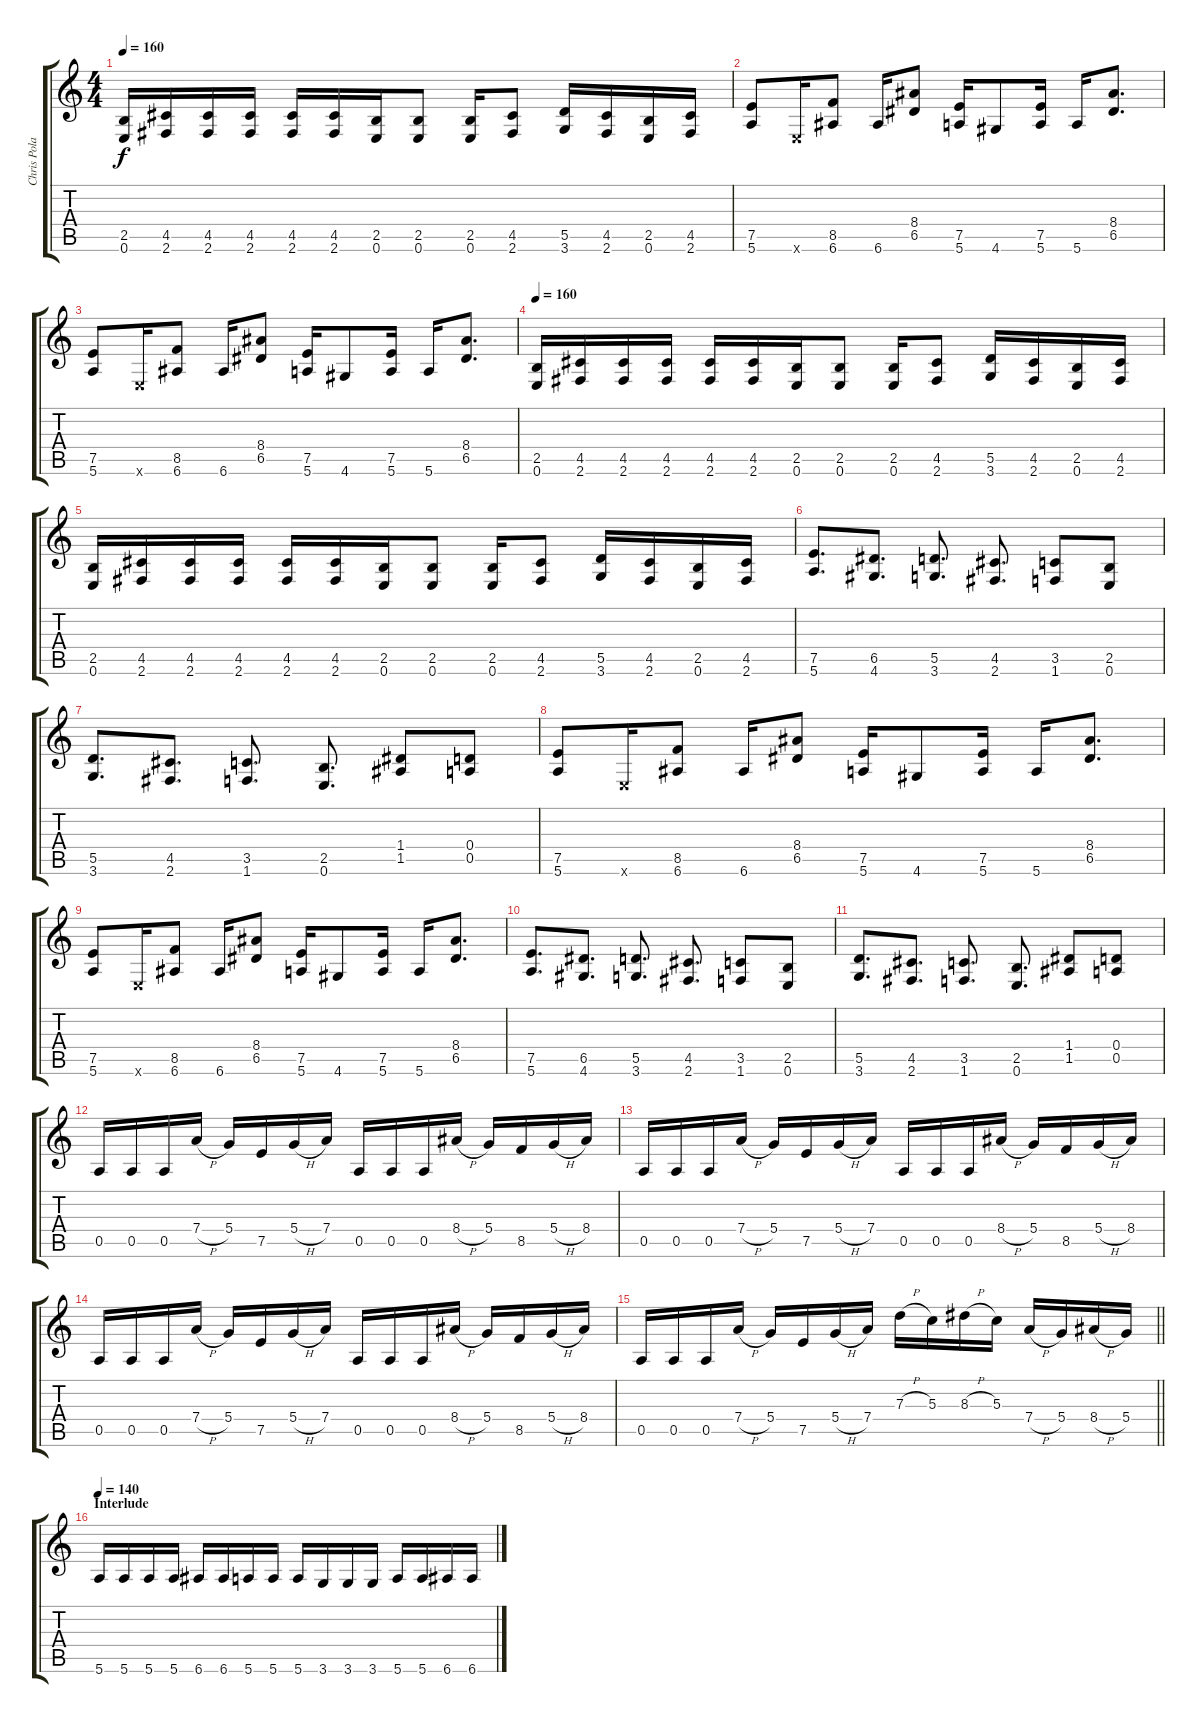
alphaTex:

\track ("Chris Poland" "Chris Pola") {instrument distortionguitar}
\staff {score tabs}
\tuning (E4 B3 G3 D3 A2 E2) {hide}
\ts (4 4)
\tempo 160
\clef g2
\ks c
(2.5 0.6).16{dy f} (4.5 2.6).16 (4.5 2.6).16 (4.5 2.6).16 (4.5 2.6).16 (4.5 2.6).16 (2.5 0.6).16 (2.5 0.6).8 (2.5 0.6).16 (4.5 2.6).8 (5.5 3.6).16 (4.5 2.6).16 (2.5 0.6).16 (4.5 2.6).16 |
(7.5 5.6).8 0.6{x}.16 (8.5 6.6).8 6.6.16 (8.4 6.5).8 (7.5 5.6).16 4.6.8 (7.5 5.6).16 5.6.16 (8.4 6.5).8{d} |
(7.5 5.6).8 0.6{x}.16 (8.5 6.6).8 6.6.16 (8.4 6.5).8 (7.5 5.6).16 4.6.8 (7.5 5.6).16 5.6.16 (8.4 6.5).8{d} |
\tempo 160
(2.5 0.6).16 (4.5 2.6).16 (4.5 2.6).16 (4.5 2.6).16 (4.5 2.6).16 (4.5 2.6).16 (2.5 0.6).16 (2.5 0.6).8 (2.5 0.6).16 (4.5 2.6).8 (5.5 3.6).16 (4.5 2.6).16 (2.5 0.6).16 (4.5 2.6).16 |
(2.5 0.6).16 (4.5 2.6).16 (4.5 2.6).16 (4.5 2.6).16 (4.5 2.6).16 (4.5 2.6).16 (2.5 0.6).16 (2.5 0.6).8 (2.5 0.6).16 (4.5 2.6).8 (5.5 3.6).16 (4.5 2.6).16 (2.5 0.6).16 (4.5 2.6).16 |
(7.5 5.6).8{d} (6.5 4.6).8{d} (5.5 3.6).8{d} (4.5 2.6).8{d} (3.5 1.6).8 (2.5 0.6).8 |
(5.5 3.6).8{d} (4.5 2.6).8{d} (3.5 1.6).8{d} (2.5 0.6).8{d} (1.4 1.5).8 (0.4 0.5).8 |
(7.5 5.6).8 0.6{x}.16 (8.5 6.6).8 6.6.16 (8.4 6.5).8 (7.5 5.6).16 4.6.8 (7.5 5.6).16 5.6.16 (8.4 6.5).8{d} |
(7.5 5.6).8 0.6{x}.16 (8.5 6.6).8 6.6.16 (8.4 6.5).8 (7.5 5.6).16 4.6.8 (7.5 5.6).16 5.6.16 (8.4 6.5).8{d} |
(7.5 5.6).8{d} (6.5 4.6).8{d} (5.5 3.6).8{d} (4.5 2.6).8{d} (3.5 1.6).8 (2.5 0.6).8 |
(5.5 3.6).8{d} (4.5 2.6).8{d} (3.5 1.6).8{d} (2.5 0.6).8{d} (1.4 1.5).8 (0.4 0.5).8 |
0.5.16 0.5.16 0.5.16 7.4{h}.16 5.4.16 7.5.16 5.4{h}.16 7.4.16 0.5.16 0.5.16 0.5.16 8.4{h}.16 5.4.16 8.5.16 5.4{h}.16 8.4.16 |
0.5.16 0.5.16 0.5.16 7.4{h}.16 5.4.16 7.5.16 5.4{h}.16 7.4.16 0.5.16 0.5.16 0.5.16 8.4{h}.16 5.4.16 8.5.16 5.4{h}.16 8.4.16 |
0.5.16 0.5.16 0.5.16 7.4{h}.16 5.4.16 7.5.16 5.4{h}.16 7.4.16 0.5.16 0.5.16 0.5.16 8.4{h}.16 5.4.16 8.5.16 5.4{h}.16 8.4.16 |
\barLineRight lightlight
0.5.16 0.5.16 0.5.16 7.4{h}.16 5.4.16 7.5.16 5.4{h}.16 7.4.16 7.3{h}.16 5.3.16 8.3{h}.16 5.3.16 7.4{h}.16 5.4.16 8.4{h}.16 5.4.16 |
\section ("" "Interlude")
\tempo 140
5.6.16 5.6.16 5.6.16 5.6.16 6.6.16 6.6.16 5.6.16 5.6.16 5.6.16 3.6.16 3.6.16 3.6.16 5.6.16 5.6.16 6.6.16 6.6.16
